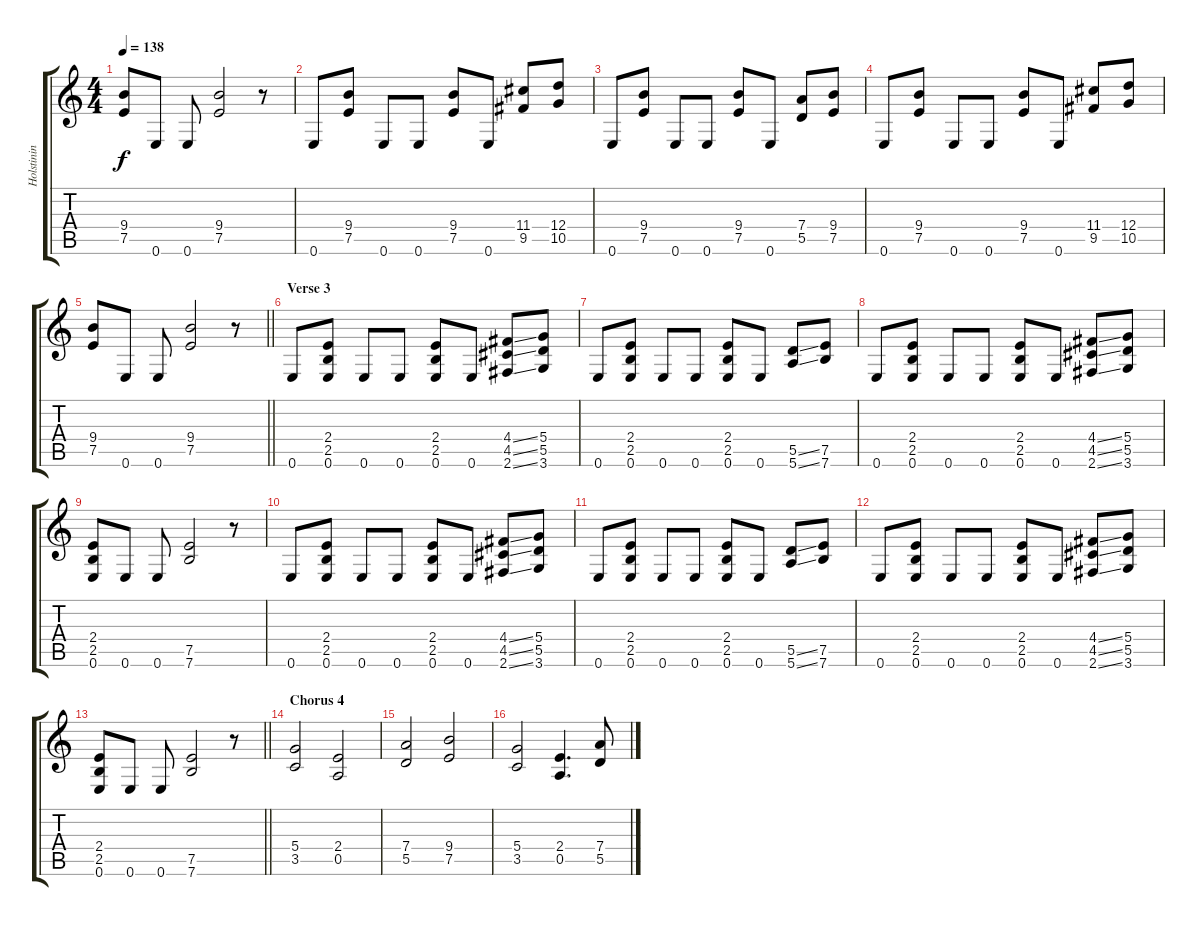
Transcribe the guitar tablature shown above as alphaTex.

\track ("Holstinin" "Holstinin") {instrument distortionguitar}
\staff {score tabs}
\tuning (E4 B3 G3 D3 A2 E2) {hide}
\ts (4 4)
\tempo 138
\clef g2
\ks c
(9.4 7.5).8{dy f} 0.6.8 0.6.8 (9.4 7.5).2 r.8 |
0.6.8 (9.4 7.5).8 0.6.8 0.6.8 (9.4 7.5).8 0.6.8 (11.4 9.5).8 (12.4 10.5).8 |
0.6.8 (9.4 7.5).8 0.6.8 0.6.8 (9.4 7.5).8 0.6.8 (7.4 5.5).8 (9.4 7.5).8 |
0.6.8 (9.4 7.5).8 0.6.8 0.6.8 (9.4 7.5).8 0.6.8 (11.4 9.5).8 (12.4 10.5).8 |
\barLineRight lightlight
(9.4 7.5).8 0.6.8 0.6.8 (9.4 7.5).2 r.8 |
\section ("" "Verse 3")
0.6.8 (2.4 2.5 0.6).8 0.6.8 0.6.8 (2.4 2.5 0.6).8 0.6.8 (4.4{ss} 4.5{ss} 2.6{ss}).8 (5.4 5.5 3.6).8 |
0.6.8 (2.4 2.5 0.6).8 0.6.8 0.6.8 (2.4 2.5 0.6).8 0.6.8 (5.5{ss} 5.6{ss}).8 (7.5 7.6).8 |
0.6.8 (2.4 2.5 0.6).8 0.6.8 0.6.8 (2.4 2.5 0.6).8 0.6.8 (4.4{ss} 4.5{ss} 2.6{ss}).8 (5.4 5.5 3.6).8 |
(2.4 2.5 0.6).8 0.6.8 0.6.8 (7.5 7.6).2 r.8 |
0.6.8 (2.4 2.5 0.6).8 0.6.8 0.6.8 (2.4 2.5 0.6).8 0.6.8 (4.4{ss} 4.5{ss} 2.6{ss}).8 (5.4 5.5 3.6).8 |
0.6.8 (2.4 2.5 0.6).8 0.6.8 0.6.8 (2.4 2.5 0.6).8 0.6.8 (5.5{ss} 5.6{ss}).8 (7.5 7.6).8 |
0.6.8 (2.4 2.5 0.6).8 0.6.8 0.6.8 (2.4 2.5 0.6).8 0.6.8 (4.4{ss} 4.5{ss} 2.6{ss}).8 (5.4 5.5 3.6).8 |
\barLineRight lightlight
(2.4 2.5 0.6).8 0.6.8 0.6.8 (7.5 7.6).2 r.8 |
\section ("" "Chorus 4")
(5.4 3.5).2 (2.4 0.5).2 |
(7.4 5.5).2 (9.4 7.5).2 |
(5.4 3.5).2 (2.4 0.5).4{d} (7.4 5.5).8
